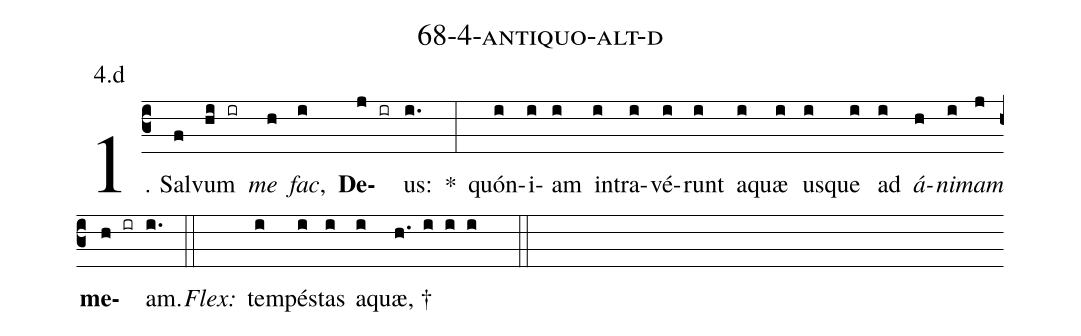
name: 68-4-antiquo-alt-d;
annotation: 4.d;
%%
(c3)1. Sal(f)vum(hi ir) <i>me</i>(h) <i>fac</i>,(i) <b>De</b>(j ir)us:(i.) *(:) quón(i)i(i)am(i) in(i)tra(i)vé(i)runt(i) a(i)quæ(i) us(i)que(i) ad(i) <i>á</i>(h)<i>ni</i>(i)<i>mam</i>(j) <b>me</b>(h ir)am.(i.) (::)
<i>Flex:</i>()  tem(i)pés(i)tas(i) a(i)quæ, †(h. i i i  ::)
